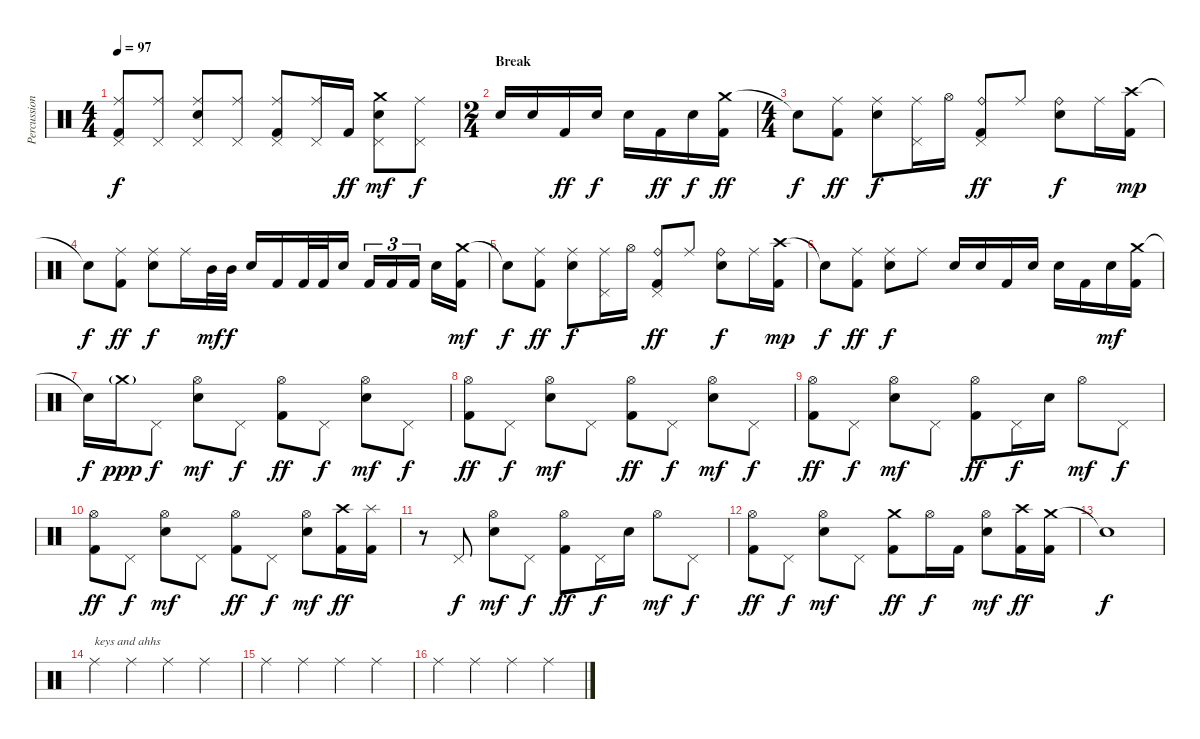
\track ("Percussion" "Percussion") {instrument percussion}
\staff {score}
\articulation defaults
\ts (4 4)
\tempo 97
\clef neutral
\ks c
("Ride (middle)" "Pedal Hi-Hat (hit)" "Kick (hit) 2").8{dy f} ("Ride (middle)" "Pedal Hi-Hat (hit)").8 ("Ride (middle)" "Pedal Hi-Hat (hit)" "Electric Snare (hit)").8 ("Ride (middle)" "Pedal Hi-Hat (hit)").8 ("Ride (middle)" "Pedal Hi-Hat (hit)" "Kick (hit) 2").8 ("Ride (middle)" "Pedal Hi-Hat (hit)").16 "Kick (hit) 2".16{dy ff} ("Crash medium (hit)" "Pedal Hi-Hat (hit)" "Electric Snare (hit)").8{dy mf} ("Ride (middle)" "Pedal Hi-Hat (hit)").8{dy f} |
\ts (2 4)
\section ("" "Break")
"Electric Snare (hit)".16 "Electric Snare (hit)".16 "Kick (hit) 2".16{dy ff} "Electric Snare (hit)".16{dy f} "Electric Snare (hit)".16 "Kick (hit) 2".16{dy ff} "Electric Snare (hit)".16{dy f} ("Crash medium (hit)" "Kick (hit) 2").16{dy ff} |
\ts (4 4)
"Snare (hit)"{t}.8{dy f} ("Ride (middle)" "Kick (hit) 2").8{dy ff} ("Ride (middle)" "Electric Snare (hit)").8{dy f} ("Ride (middle)" "Pedal Hi-Hat (hit)").16 "Hi-Hat (open)".16 ("Ride (bell)" "Pedal Hi-Hat (hit)" "Kick (hit) 2").8{dy ff} "Ride (middle)".8 ("Ride (bell)" "Electric Snare (hit)").8{dy f} "Ride (middle)".16 ("Crash high (hit)" "Kick (hit) 2").16{dy mp} |
"Snare (hit)"{t}.8{dy f} ("Ride (middle)" "Kick (hit) 2").8{dy ff} ("Ride (middle)" "Electric Snare (hit)").8{dy f} "Ride (middle)".16 "Mid Tom (hit)".32{dy mf} "Mid Tom (hit)".32{dy f} "Electric Snare (hit)".16 "Kick (hit) 2".16 "Kick (hit) 2".32 "Kick (hit) 2".32 "Electric Snare (hit)".16 "Kick (hit) 2".16{tu (3 2)} "Kick (hit) 2".16{tu (3 2)} "Kick (hit) 2".16{tu (3 2)} "Electric Snare (hit)".16 ("Crash medium (hit)" "Kick (hit) 2").16{dy mf} |
"Snare (hit)"{t}.8{dy f} ("Ride (middle)" "Kick (hit) 2").8{dy ff} ("Ride (middle)" "Electric Snare (hit)").8{dy f} ("Ride (middle)" "Pedal Hi-Hat (hit)").16 "Hi-Hat (open)".16 ("Ride (bell)" "Pedal Hi-Hat (hit)" "Kick (hit) 2").8{dy ff} "Ride (middle)".8 ("Ride (bell)" "Electric Snare (hit)").8{dy f} "Ride (middle)".16 ("Crash high (hit)" "Kick (hit) 2").16{dy mp} |
"Snare (hit)"{t}.8{dy f} ("Ride (middle)" "Kick (hit) 2").8{dy ff} ("Ride (middle)" "Electric Snare (hit)").8{dy f} "Ride (middle)".8 "Electric Snare (hit)".16 "Electric Snare (hit)".16 "Kick (hit) 2".16 "Electric Snare (hit)".16 "Electric Snare (hit)".16 "Kick (hit) 2".16 "Electric Snare (hit)".16{dy mf} ("Crash medium (hit)" "Kick (hit) 2").16 |
"Snare (hit)"{t}.16{dy f} "Crash medium (hit)"{g}.16{dy ppp} "Pedal Hi-Hat (hit)".8{dy f} ("Hi-Hat (open)" "Electric Snare (hit)").8{dy mf} "Pedal Hi-Hat (hit)".8{dy f} ("Hi-Hat (open)" "Kick (hit) 2").8{dy ff} "Pedal Hi-Hat (hit)".8{dy f} ("Hi-Hat (open)" "Electric Snare (hit)").8{dy mf} "Pedal Hi-Hat (hit)".8{dy f} |
("Hi-Hat (open)" "Kick (hit) 2").8{dy ff} "Pedal Hi-Hat (hit)".8{dy f} ("Hi-Hat (open)" "Electric Snare (hit)").8{dy mf} "Pedal Hi-Hat (hit)".8 ("Hi-Hat (open)" "Kick (hit) 2").8{dy ff} "Pedal Hi-Hat (hit)".8{dy f} ("Hi-Hat (open)" "Electric Snare (hit)").8{dy mf} "Pedal Hi-Hat (hit)".8{dy f} |
("Hi-Hat (open)" "Kick (hit) 2").8{dy ff} "Pedal Hi-Hat (hit)".8{dy f} ("Hi-Hat (open)" "Electric Snare (hit)").8{dy mf} "Pedal Hi-Hat (hit)".8 ("Hi-Hat (open)" "Kick (hit) 2").8{dy ff} "Pedal Hi-Hat (hit)".16{dy f} "Electric Snare (hit)".16 "Hi-Hat (open)".8{dy mf} "Pedal Hi-Hat (hit)".8{dy f} |
("Hi-Hat (open)" "Kick (hit) 2").8{dy ff} "Pedal Hi-Hat (hit)".8{dy f} ("Hi-Hat (open)" "Electric Snare (hit)").8{dy mf} "Pedal Hi-Hat (hit)".8 ("Hi-Hat (open)" "Kick (hit) 2").8{dy ff} "Pedal Hi-Hat (hit)".8{dy f} ("Hi-Hat (open)" "Electric Snare (hit)").8{dy mf} ("Crash high (hit)" "Kick (hit) 2").16{dy ff} ("Splash (hit)" "Kick (hit) 2").16 |
r.8 "Pedal Hi-Hat (hit)".8{dy f} ("Hi-Hat (open)" "Electric Snare (hit)").8{dy mf} "Pedal Hi-Hat (hit)".8{dy f} ("Hi-Hat (open)" "Kick (hit) 2").8{dy ff} "Pedal Hi-Hat (hit)".16{dy f} "Electric Snare (hit)".16 "Hi-Hat (open)".8{dy mf} "Pedal Hi-Hat (hit)".8{dy f} |
("Hi-Hat (open)" "Kick (hit) 2").8{dy ff} "Pedal Hi-Hat (hit)".8{dy f} ("Hi-Hat (open)" "Electric Snare (hit)").8{dy mf} "Pedal Hi-Hat (hit)".8 ("Crash medium (hit)" "Kick (hit) 2").8{dy ff} "Hi-Hat (open)".16{dy f} "Kick (hit) 2".16 ("Hi-Hat (open)" "Electric Snare (hit)").8{dy mf} ("Crash high (hit)" "Kick (hit) 2").16{dy ff} ("Crash medium (hit)" "Kick (hit) 2").16 |
"Snare (hit)"{t}.1{dy f} |
"Ride (middle)".4{txt "keys and ahhs"} "Ride (middle)".4 "Ride (middle)".4 "Ride (middle)".4 |
"Ride (middle)".4 "Ride (middle)".4 "Ride (middle)".4 "Ride (middle)".4 |
"Ride (middle)".4 "Ride (middle)".4 "Ride (middle)".4 "Ride (middle)".4
